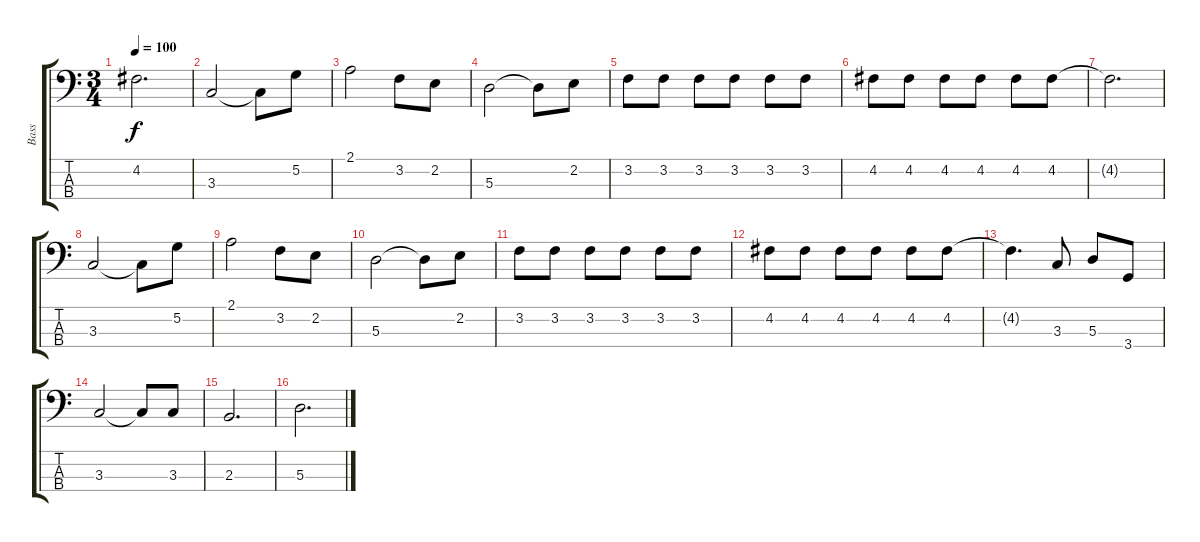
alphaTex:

\track ("Bass" "Bass") {instrument electricbasspick}
\staff {score tabs}
\tuning (G2 D2 A1 E1) {hide}
\ts (3 4)
\tempo 100
\clef f4
\ks c
4.2{t}.2{d dy f} |
3.3.2 3.3{t}.8 5.2.8 |
2.1.2 3.2.8 2.2.8 |
5.3.2 5.3{t}.8 2.2.8 |
3.2.8 3.2.8 3.2.8 3.2.8 3.2.8 3.2.8 |
4.2.8 4.2.8 4.2.8 4.2.8 4.2.8 4.2.8 |
4.2{t}.2{d} |
3.3.2 3.3{t}.8 5.2.8 |
2.1.2 3.2.8 2.2.8 |
5.3.2 5.3{t}.8 2.2.8 |
3.2.8 3.2.8 3.2.8 3.2.8 3.2.8 3.2.8 |
4.2.8 4.2.8 4.2.8 4.2.8 4.2.8 4.2.8 |
4.2{t}.4{d} 3.3.8 5.3.8 3.4.8 |
3.3.2 3.3{t}.8 3.3.8 |
2.3.2{d} |
5.3.2{d}
